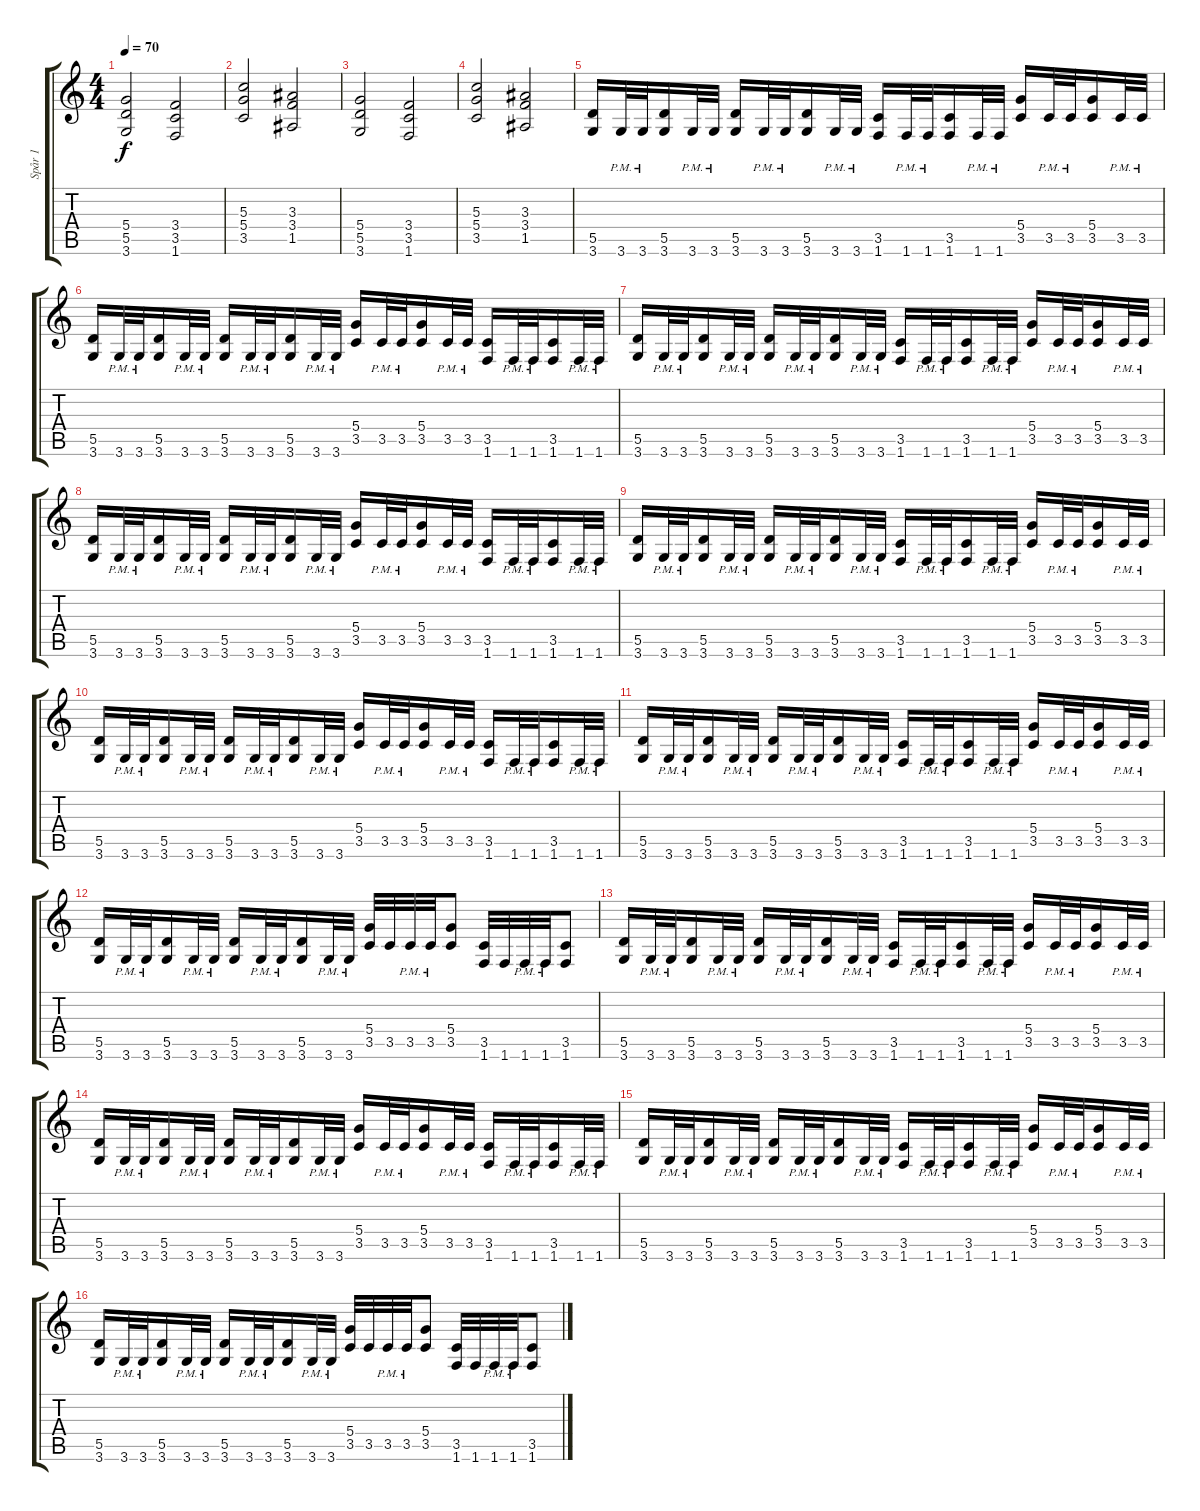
\track ("Spår 1" "Spår 1") {instrument distortionguitar}
\staff {score tabs}
\tuning (E4 B3 G3 D3 A2 E2) {hide}
\ts (4 4)
\tempo 70
\clef g2
\ks c
(5.4 5.5 3.6).2{dy f} (3.4 3.5 1.6).2 |
(5.3 5.4 3.5).2 (3.3 3.4 1.5).2 |
(5.4 5.5 3.6).2 (3.4 3.5 1.6).2 |
(5.3 5.4 3.5).2 (3.3 3.4 1.5).2 |
(5.5 3.6).16 3.6{pm}.32 3.6{pm}.32 (5.5 3.6).16 3.6{pm}.32 3.6{pm}.32 (5.5 3.6).16 3.6{pm}.32 3.6{pm}.32 (5.5 3.6).16 3.6{pm}.32 3.6{pm}.32 (3.5 1.6).16 1.6{pm}.32 1.6{pm}.32 (3.5 1.6).16 1.6{pm}.32 1.6{pm}.32 (5.4 3.5).16 3.5{pm}.32 3.5{pm}.32 (5.4 3.5).16 3.5{pm}.32 3.5{pm}.32 |
(5.5 3.6).16 3.6{pm}.32 3.6{pm}.32 (5.5 3.6).16 3.6{pm}.32 3.6{pm}.32 (5.5 3.6).16 3.6{pm}.32 3.6{pm}.32 (5.5 3.6).16 3.6{pm}.32 3.6{pm}.32 (5.4 3.5).16 3.5{pm}.32 3.5{pm}.32 (5.4 3.5).16 3.5{pm}.32 3.5{pm}.32 (3.5 1.6).16 1.6{pm}.32 1.6{pm}.32 (3.5 1.6).16 1.6{pm}.32 1.6{pm}.32 |
(5.5 3.6).16 3.6{pm}.32 3.6{pm}.32 (5.5 3.6).16 3.6{pm}.32 3.6{pm}.32 (5.5 3.6).16 3.6{pm}.32 3.6{pm}.32 (5.5 3.6).16 3.6{pm}.32 3.6{pm}.32 (3.5 1.6).16 1.6{pm}.32 1.6{pm}.32 (3.5 1.6).16 1.6{pm}.32 1.6{pm}.32 (5.4 3.5).16 3.5{pm}.32 3.5{pm}.32 (5.4 3.5).16 3.5{pm}.32 3.5{pm}.32 |
(5.5 3.6).16 3.6{pm}.32 3.6{pm}.32 (5.5 3.6).16 3.6{pm}.32 3.6{pm}.32 (5.5 3.6).16 3.6{pm}.32 3.6{pm}.32 (5.5 3.6).16 3.6{pm}.32 3.6{pm}.32 (5.4 3.5).16 3.5{pm}.32 3.5{pm}.32 (5.4 3.5).16 3.5{pm}.32 3.5{pm}.32 (3.5 1.6).16 1.6{pm}.32 1.6{pm}.32 (3.5 1.6).16 1.6{pm}.32 1.6{pm}.32 |
(5.5 3.6).16 3.6{pm}.32 3.6{pm}.32 (5.5 3.6).16 3.6{pm}.32 3.6{pm}.32 (5.5 3.6).16 3.6{pm}.32 3.6{pm}.32 (5.5 3.6).16 3.6{pm}.32 3.6{pm}.32 (3.5 1.6).16 1.6{pm}.32 1.6{pm}.32 (3.5 1.6).16 1.6{pm}.32 1.6{pm}.32 (5.4 3.5).16 3.5{pm}.32 3.5{pm}.32 (5.4 3.5).16 3.5{pm}.32 3.5{pm}.32 |
(5.5 3.6).16 3.6{pm}.32 3.6{pm}.32 (5.5 3.6).16 3.6{pm}.32 3.6{pm}.32 (5.5 3.6).16 3.6{pm}.32 3.6{pm}.32 (5.5 3.6).16 3.6{pm}.32 3.6{pm}.32 (5.4 3.5).16 3.5{pm}.32 3.5{pm}.32 (5.4 3.5).16 3.5{pm}.32 3.5{pm}.32 (3.5 1.6).16 1.6{pm}.32 1.6{pm}.32 (3.5 1.6).16 1.6{pm}.32 1.6{pm}.32 |
(5.5 3.6).16 3.6{pm}.32 3.6{pm}.32 (5.5 3.6).16 3.6{pm}.32 3.6{pm}.32 (5.5 3.6).16 3.6{pm}.32 3.6{pm}.32 (5.5 3.6).16 3.6{pm}.32 3.6{pm}.32 (3.5 1.6).16 1.6{pm}.32 1.6{pm}.32 (3.5 1.6).16 1.6{pm}.32 1.6{pm}.32 (5.4 3.5).16 3.5{pm}.32 3.5{pm}.32 (5.4 3.5).16 3.5{pm}.32 3.5{pm}.32 |
(5.5 3.6).16 3.6{pm}.32 3.6{pm}.32 (5.5 3.6).16 3.6{pm}.32 3.6{pm}.32 (5.5 3.6).16 3.6{pm}.32 3.6{pm}.32 (5.5 3.6).16 3.6{pm}.32 3.6{pm}.32 (5.4 3.5).32 3.5.32 3.5{pm}.32 3.5{pm}.32 (5.4 3.5).8 (3.5 1.6).32 1.6.32 1.6{pm}.32 1.6{pm}.32 (3.5 1.6).8 |
(5.5 3.6).16 3.6{pm}.32 3.6{pm}.32 (5.5 3.6).16 3.6{pm}.32 3.6{pm}.32 (5.5 3.6).16 3.6{pm}.32 3.6{pm}.32 (5.5 3.6).16 3.6{pm}.32 3.6{pm}.32 (3.5 1.6).16 1.6{pm}.32 1.6{pm}.32 (3.5 1.6).16 1.6{pm}.32 1.6{pm}.32 (5.4 3.5).16 3.5{pm}.32 3.5{pm}.32 (5.4 3.5).16 3.5{pm}.32 3.5{pm}.32 |
(5.5 3.6).16 3.6{pm}.32 3.6{pm}.32 (5.5 3.6).16 3.6{pm}.32 3.6{pm}.32 (5.5 3.6).16 3.6{pm}.32 3.6{pm}.32 (5.5 3.6).16 3.6{pm}.32 3.6{pm}.32 (5.4 3.5).16 3.5{pm}.32 3.5{pm}.32 (5.4 3.5).16 3.5{pm}.32 3.5{pm}.32 (3.5 1.6).16 1.6{pm}.32 1.6{pm}.32 (3.5 1.6).16 1.6{pm}.32 1.6{pm}.32 |
(5.5 3.6).16 3.6{pm}.32 3.6{pm}.32 (5.5 3.6).16 3.6{pm}.32 3.6{pm}.32 (5.5 3.6).16 3.6{pm}.32 3.6{pm}.32 (5.5 3.6).16 3.6{pm}.32 3.6{pm}.32 (3.5 1.6).16 1.6{pm}.32 1.6{pm}.32 (3.5 1.6).16 1.6{pm}.32 1.6{pm}.32 (5.4 3.5).16 3.5{pm}.32 3.5{pm}.32 (5.4 3.5).16 3.5{pm}.32 3.5{pm}.32 |
(5.5 3.6).16 3.6{pm}.32 3.6{pm}.32 (5.5 3.6).16 3.6{pm}.32 3.6{pm}.32 (5.5 3.6).16 3.6{pm}.32 3.6{pm}.32 (5.5 3.6).16 3.6{pm}.32 3.6{pm}.32 (5.4 3.5).32 3.5.32 3.5{pm}.32 3.5{pm}.32 (5.4 3.5).8 (3.5 1.6).32 1.6.32 1.6{pm}.32 1.6{pm}.32 (3.5 1.6).8
